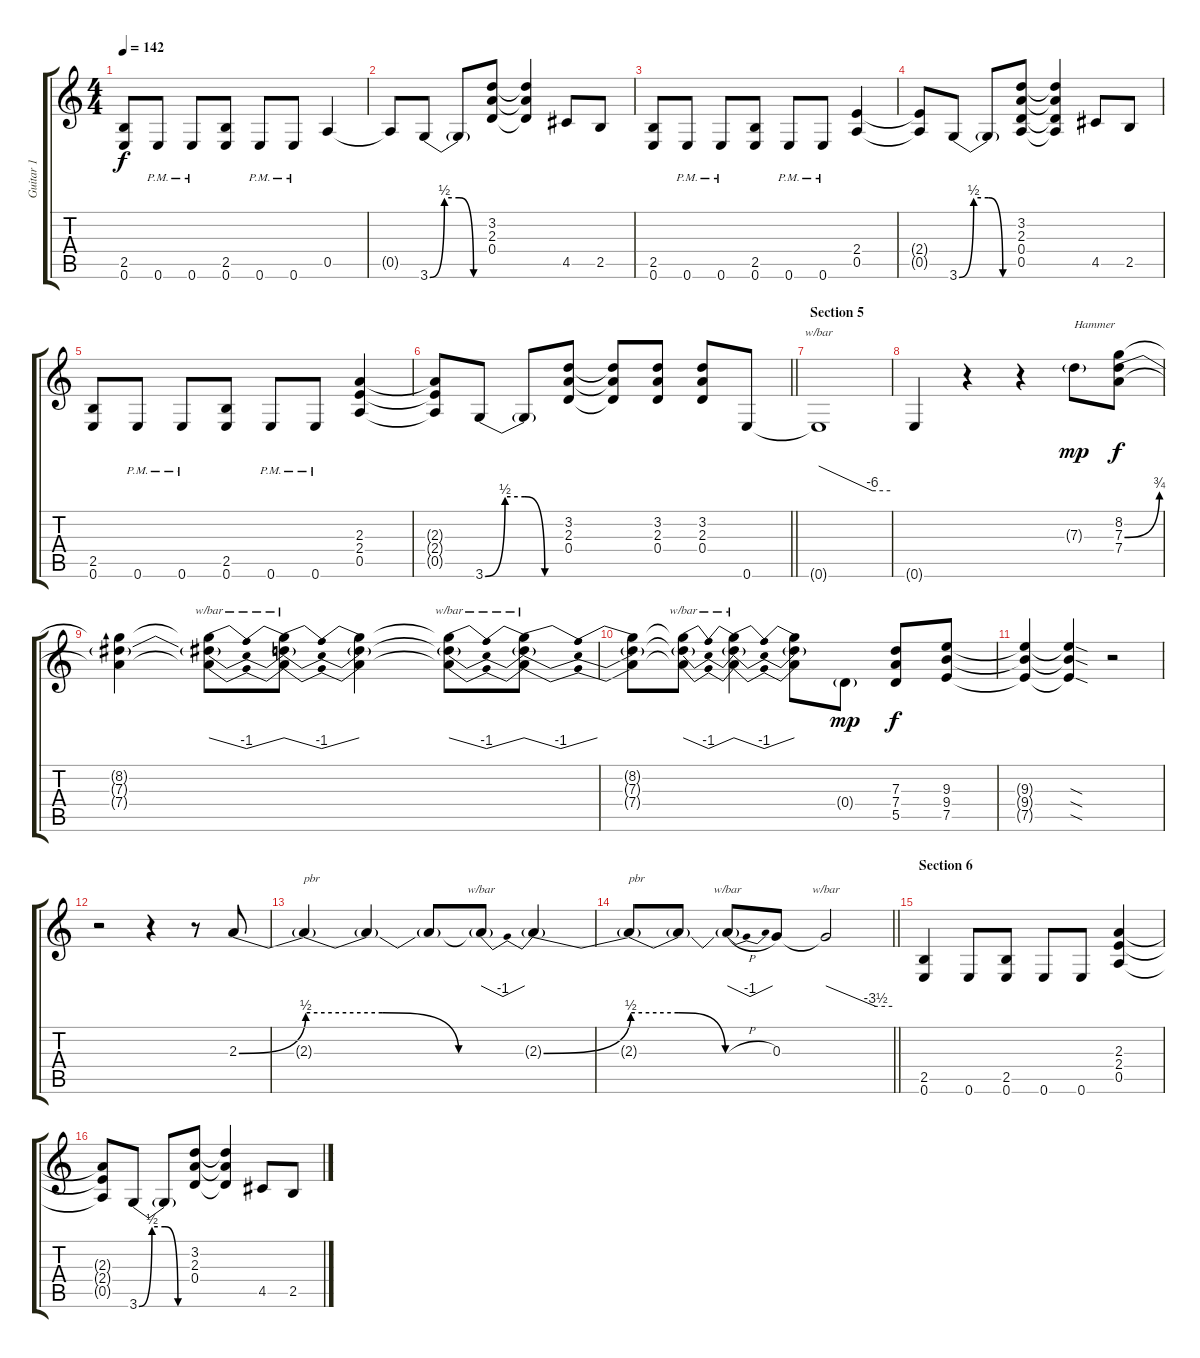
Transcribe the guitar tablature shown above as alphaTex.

\track ("Guitar 1" "Guitar 1") {instrument overdrivenguitar}
\staff {score tabs}
\tuning (E4 B3 G3 D3 A2 E2) {hide}
\ts (4 4)
\tempo 142
\clef g2
\ks c
(2.5 0.6).8{dy f} 0.6{pm}.8 0.6{pm}.8 (2.5 0.6).8 0.6{pm}.8 0.6{pm}.8 0.5.4 |
0.5{t}.8 3.6{be (custom 0 0 15 2 30 2 45 0 60 0)}.8 3.6{t}.8 (3.2 2.3 0.4).8 (3.2{t} 2.3{t} 0.4{t}).4 4.5.8 2.5.8 |
(2.5 0.6).8 0.6{pm}.8 0.6{pm}.8 (2.5 0.6).8 0.6{pm}.8 0.6{pm}.8 (2.4 0.5).4 |
(2.4{t} 0.5{t}).8 3.6{be (custom 0 0 15 2 30 2 45 0 60 0)}.8 3.6{t}.8 (3.2 2.3 0.4 0.5).8 (3.2{t} 2.3{t} 0.4{t} 0.5{t}).4 4.5.8 2.5.8 |
(2.5 0.6).8 0.6{pm}.8 0.6{pm}.8 (2.5 0.6).8 0.6{pm}.8 0.6{pm}.8 (2.3 2.4 0.5).4 |
\barLineRight lightlight
(2.3{t} 2.4{t} 0.5{t}).8 3.6{be (custom 0 0 15 2 30 2 45 0 60 0)}.8 3.6{t}.8 (3.2 2.3 0.4).8 (3.2{t} 2.3{t} 0.4{t}).8 (3.2 2.3 0.4).8 (3.2 2.3 0.4).8 0.6.8 |
\section ("" "Section 5")
0.6{t}.1{tbe (custom default 0 0 45 -24 60 -24)} |
0.6{t}.4 r.4 r.4 7.3{g}.8{txt "Hammer" dy mp} (8.2 7.3{be (bend 0 0 60 3)} 7.4).8{dy f} |
(8.2{t} 7.3{t} 7.4{t}).4 (8.2{t} 7.3{t} 7.4{t}).8{tbe (dip default 0 0 30 -4 60 0)} (8.2{t} 7.3{t} 7.4{t}).8{tbe (dip default 0 0 30 -4 60 0)} (8.2{t} 7.3{t} 7.4{t}).4 (8.2{t} 7.3{t} 7.4{t}).8{tbe (dip default 0 0 30 -4 60 0)} (8.2{t} 7.3{t} 7.4{t}).8{tbe (dip default 0 0 30 -4 60 0)} |
(8.2{t} 7.3{t} 7.4{t}).8 (8.2{t} 7.3{t} 7.4{t}).8{tbe (dip default 0 0 30 -4 60 0)} (8.2{t} 7.3{t} 7.4{t}).4{tbe (dip default 0 0 30 -4 60 0)} (8.2{t} 7.3{t} 7.4{t}).8 0.4{g}.8{dy mp} (7.3 7.4 5.5).8{dy f} (9.3 9.4 7.5).8 |
(9.3{t} 9.4{t} 7.5{t}).4 (9.3{sod t} 9.4{sod t} 7.5{sod t}).4 r.2 |
r.2 r.4 r.8 2.3{be (bend 0 0 60 2)}.8 |
2.3{be (custom 0 2 20 2 40 0 60 0) t}.4{txt "pbr"} 2.3{t}.4 2.3{t}.8 2.3{t}.8{tbe (dip default 0 0 30 -4 60 0)} 2.3{be (bend 0 0 60 2) t}.4 |
\barLineRight lightlight
2.3{be (custom 0 2 20 2 40 0 60 0) t}.8{txt "pbr"} 2.3{t}.8 2.3{h t}.8{tbe (dip default 0 0 30 -4 60 0)} 0.3.8 0.3{t}.2{tbe (custom default 0 0 45 -14 60 -14)} |
\section ("" "Section 6")
(2.5 0.6).4 0.6.8 (2.5 0.6).8 0.6.8 0.6.8 (2.3 2.4 0.5).4 |
(2.3{t} 2.4{t} 0.5{t}).8 3.6{be (custom 0 0 15 2 30 2 45 0 60 0)}.8 3.6{t}.8 (3.2 2.3 0.4).8 (3.2{t} 2.3{t} 0.4{t}).4 4.5.8 2.5.8
